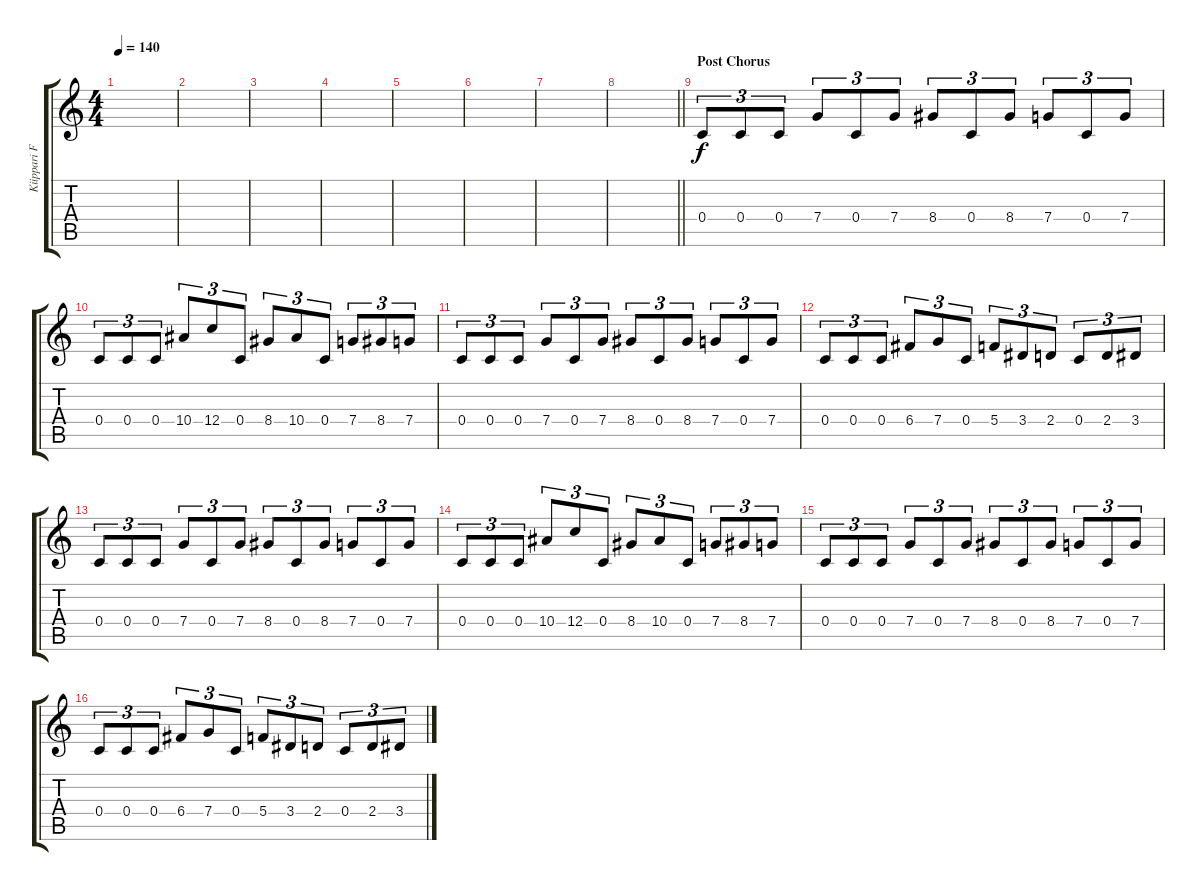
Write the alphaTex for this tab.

\track ("Kiippari FX2" "Kiippari F") {instrument electricguitarclean}
\staff {score tabs}
\tuning (D4 A3 F3 C3 G2 C2) {hide}
\ts (4 4)
\tempo 140
\clef g2
\ks c
|
|
|
|
|
|
|
\barLineRight lightlight
|
\section ("" "Post Chorus")
0.4.8{tu (3 2)} 0.4.8{tu (3 2)} 0.4.8{tu (3 2)} 7.4.8{tu (3 2)} 0.4.8{tu (3 2)} 7.4.8{tu (3 2)} 8.4.8{tu (3 2)} 0.4.8{tu (3 2)} 8.4.8{tu (3 2)} 7.4.8{tu (3 2)} 0.4.8{tu (3 2)} 7.4.8{tu (3 2)} |
0.4.8{tu (3 2)} 0.4.8{tu (3 2)} 0.4.8{tu (3 2)} 10.4.8{tu (3 2)} 12.4.8{tu (3 2)} 0.4.8{tu (3 2)} 8.4.8{tu (3 2)} 10.4.8{tu (3 2)} 0.4.8{tu (3 2)} 7.4.8{tu (3 2)} 8.4.8{tu (3 2)} 7.4.8{tu (3 2)} |
0.4.8{tu (3 2)} 0.4.8{tu (3 2)} 0.4.8{tu (3 2)} 7.4.8{tu (3 2)} 0.4.8{tu (3 2)} 7.4.8{tu (3 2)} 8.4.8{tu (3 2)} 0.4.8{tu (3 2)} 8.4.8{tu (3 2)} 7.4.8{tu (3 2)} 0.4.8{tu (3 2)} 7.4.8{tu (3 2)} |
0.4.8{tu (3 2)} 0.4.8{tu (3 2)} 0.4.8{tu (3 2)} 6.4.8{tu (3 2)} 7.4.8{tu (3 2)} 0.4.8{tu (3 2)} 5.4.8{tu (3 2)} 3.4.8{tu (3 2)} 2.4.8{tu (3 2)} 0.4.8{tu (3 2)} 2.4.8{tu (3 2)} 3.4.8{tu (3 2)} |
0.4.8{tu (3 2)} 0.4.8{tu (3 2)} 0.4.8{tu (3 2)} 7.4.8{tu (3 2)} 0.4.8{tu (3 2)} 7.4.8{tu (3 2)} 8.4.8{tu (3 2)} 0.4.8{tu (3 2)} 8.4.8{tu (3 2)} 7.4.8{tu (3 2)} 0.4.8{tu (3 2)} 7.4.8{tu (3 2)} |
0.4.8{tu (3 2)} 0.4.8{tu (3 2)} 0.4.8{tu (3 2)} 10.4.8{tu (3 2)} 12.4.8{tu (3 2)} 0.4.8{tu (3 2)} 8.4.8{tu (3 2)} 10.4.8{tu (3 2)} 0.4.8{tu (3 2)} 7.4.8{tu (3 2)} 8.4.8{tu (3 2)} 7.4.8{tu (3 2)} |
0.4.8{tu (3 2)} 0.4.8{tu (3 2)} 0.4.8{tu (3 2)} 7.4.8{tu (3 2)} 0.4.8{tu (3 2)} 7.4.8{tu (3 2)} 8.4.8{tu (3 2)} 0.4.8{tu (3 2)} 8.4.8{tu (3 2)} 7.4.8{tu (3 2)} 0.4.8{tu (3 2)} 7.4.8{tu (3 2)} |
0.4.8{tu (3 2)} 0.4.8{tu (3 2)} 0.4.8{tu (3 2)} 6.4.8{tu (3 2)} 7.4.8{tu (3 2)} 0.4.8{tu (3 2)} 5.4.8{tu (3 2)} 3.4.8{tu (3 2)} 2.4.8{tu (3 2)} 0.4.8{tu (3 2)} 2.4.8{tu (3 2)} 3.4.8{tu (3 2)}
